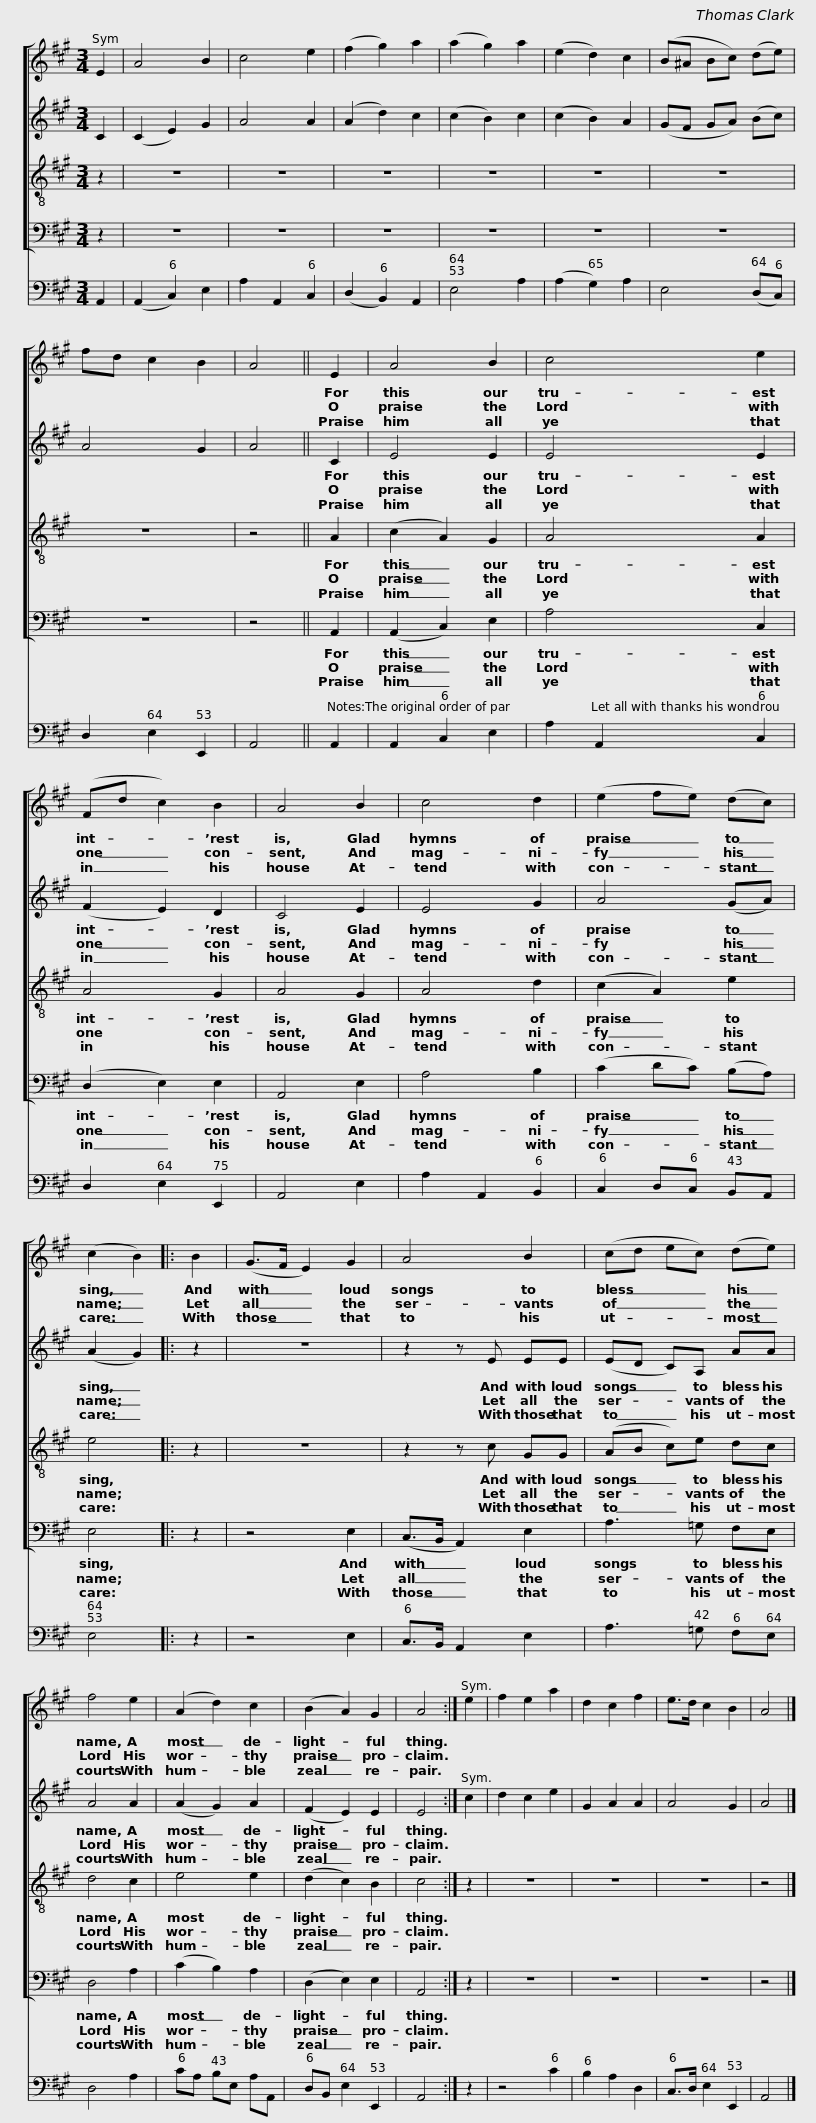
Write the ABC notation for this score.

X:1
%%score [ 1 2 3 4 ] 5
L:1/8
M:3/4
I:linebreak $
K:A
V:1 treble
V:2 treble
V:3 treble-8 transpose=-12
V:4 bass
V:5 bass
V:1
 E2 | A4 B2 | c4 e2 | (f2 g2) a2 | (a2 g2) a2 | %5
 (e2 d2) c2 | (B^A Bc) (de) | fd c2 B2 | A4 ||$ E2 | %10
 A4 B2 | c4 e2 | (Fd c2) B2 | A4 B2 | c4 d2 | %15
 (e2 fe) (dc) |$ (c2 B2) |:$ B2 | (G>F E2) G2 | A4 B2 | %20
 (cd ec) (de) | f4 e2 |$ (A2 d2) c2 | (B2 A2) G2 | A4 :| %25
 e2 | f2 e2 a2 | d2 c2 f2 | e>d c2 B2 | A4 |] %30
V:2
 C2 | (C2 E2) G2 | A4 A2 | (A2 d2) c2 | (c2 B2) c2 | %5
 (c2 B2) A2 | (GF GA) (Bc) | A4 G2 | A4 ||$ C2 | %10
 E4 E2 | E4 E2 | (F2 E2) D2 | C4 E2 | E4 G2 | %15
 A4 (GA) |$ (A2 G2) |:$ z2 | z6 | z2 z E EE | %20
 (ED C)A, AA | A4 A2 |$ (A2 G2) A2 | (F2 E2) E2 | E4 :| %25
 c2 | d2 c2 e2 | G2 A2 A2 | A4 G2 | A4 |] %30
V:3
 z2 | z6 | z6 | z6 | z6 | %5
 z6 | z6 | z6 | z4 ||$ A2 | %10
 (c2 A2) G2 | A4 A2 | A4 G2 | A4 G2 | A4 d2 | %15
 (c2 A2) e2 |$ e4 |:$ z2 | z6 | z2 z c GG | %20
 (AB c)e dc | d4 c2 |$ e4 e2 | (d2 c2) B2 | c4 :| %25
 z2 | z6 | z6 | z6 | z4 |] %30
V:4
 z2 | z6 | z6 | z6 | z6 | %5
 z6 | z6 | z6 | z4 ||$ A,,2 | %10
 (A,,2 C,2) E,2 | A,4 C,2 | (D,2 E,2) E,2 | A,,4 E,2 | A,4 B,2 | %15
 (C2 DC) (B,A,) |$ E,4 |:$ z2 | z4 E,2 | (C,>B,, A,,2) E,2 | %20
 A,3 =G, F,E, | D,4 A,2 |$ (C2 B,2) A,2 | (D,2 E,2) E,2 | A,,4 :| %25
 z2 | z6 | z6 | z6 | z4 |] %30
V:5
 A,,2 | (A,,2 C,2) E,2 | A,2 A,,2 C,2 | (D,2 B,,2) A,,2 | E,4 A,2 | %5
 (A,2 G,2) A,2 | E,4 (D,C,) | D,2 E,2 E,,2 | A,,4 ||$ A,,2 | %10
 A,,2 C,2 E,2 | A,2 A,,2 C,2 | D,2 E,2 E,,2 | A,,4 E,2 | A,2 A,,2 B,,2 | %15
 C,2 D,C, B,,A,, |$ E,4 |:$ z2 | z4 E,2 | C,>B,, A,,2 E,2 | %20
 A,3 =G, F,E, | D,4 A,2 |$ CA, B,E, A,A,, | D,B,, E,2 E,,2 | A,,4 :| %25
 z2 | z4 C2 | B,2 A,2 D,2 | C,>D, E,2 E,,2 | A,,4 |] %30
